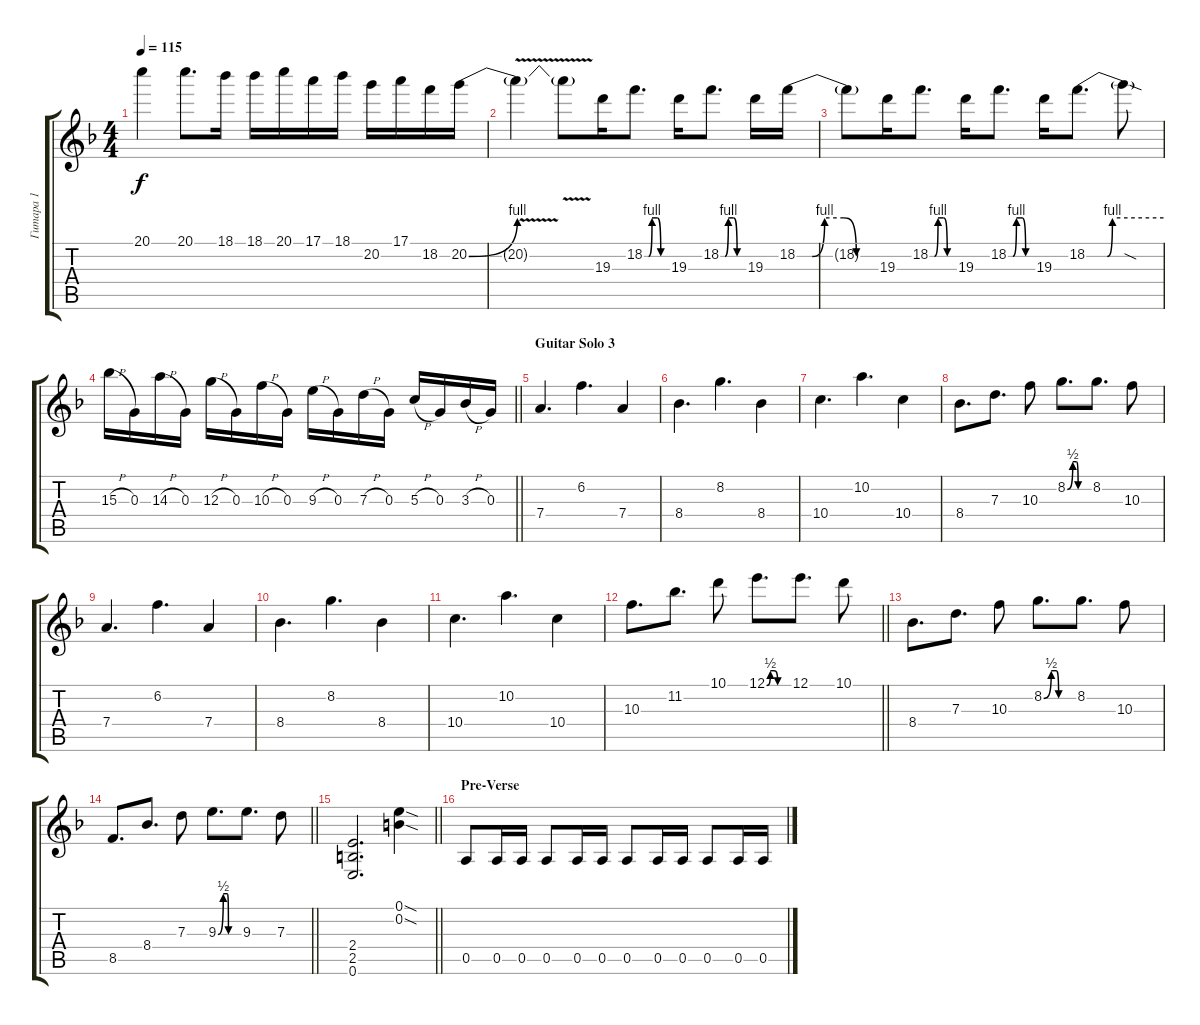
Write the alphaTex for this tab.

\track ("Гитара 1" "Гитара 1") {instrument distortionguitar}
\staff {score tabs}
\tuning (E4 B3 G3 D3 A2 E2) {hide}
\ts (4 4)
\tempo 115
\clef g2
\ks dminor
20.1{t}.4{dy f} 20.1.8{d} 18.1.16 18.1.16 20.1.16 17.1.16 18.1.16 20.2.16 17.1.16 18.2.16 20.2{be (bend 0 0 60 4)}.16 |
20.2{v t}.4 20.2{t}.8 19.3.16 18.2{be (custom 0 0 11 0 20 4 34 4 43 0 60 0)}.8{d} 19.3.16 18.2{be (custom 0 0 11 0 20 4 34 4 43 0 60 0)}.8{d} 19.3.16 18.2{be (custom 0 0 11 0 20 4 34 4 43 0 60 0)}.16 |
18.2{t}.8 19.3.16 18.2{be (custom 0 0 11 0 20 4 34 4 43 0 60 0)}.8{d} 19.3.16 18.2{be (custom 0 0 11 0 20 4 34 4 43 0 60 0)}.8{d} 19.3.16 18.2{be (custom 0 0 16 0 20 4 60 4)}.8{d} 18.2{sod t}.8 |
\barLineRight lightlight
15.3{h}.16 0.3.16 14.3{h}.16 0.3.16 12.3{h}.16 0.3.16 10.3{h}.16 0.3.16 9.3{h}.16 0.3.16 7.3{h}.16 0.3.16 5.3{h}.16 0.3.16 3.3{h}.16 0.3.16 |
\section ("" "Guitar Solo 3")
7.4.4{d} 6.2.4{d} 7.4.4 |
8.4.4{d} 8.2.4{d} 8.4.4 |
10.4.4{d} 10.2.4{d} 10.4.4 |
8.4.8{d} 7.3.8{d} 10.3.8 8.2{be (custom 0 0 15 2 25 2 30 0 60 0)}.8{d} 8.2.8{d} 10.3.8 |
7.4.4{d} 6.2.4{d} 7.4.4 |
8.4.4{d} 8.2.4{d} 8.4.4 |
10.4.4{d} 10.2.4{d} 10.4.4 |
\barLineRight lightlight
10.3.8{d} 11.2.8{d} 10.1.8 12.1{be (custom 0 0 10 2 20 2 30 0 60 0)}.8{d} 12.1.8{d} 10.1.8 |
8.4.8{d} 7.3.8{d} 10.3.8 8.2{be (custom 0 0 15 2 25 2 30 0 60 0)}.8{d} 8.2.8{d} 10.3.8 |
\barLineRight lightlight
8.5.8{d} 8.4.8{d} 7.3.8 9.3{be (custom 0 0 15 2 27 2 30 0 60 0)}.8{d} 9.3.8{d} 7.3.8 |
\barLineRight lightlight
(2.4 2.5 0.6).2{d volume 13} (0.1{sod} 0.2{sod}).4 |
\section ("" "Pre-Verse")
0.5.8 0.5.16 0.5.16 0.5.8 0.5.16 0.5.16 0.5.8 0.5.16 0.5.16 0.5.8 0.5.16 0.5.16
